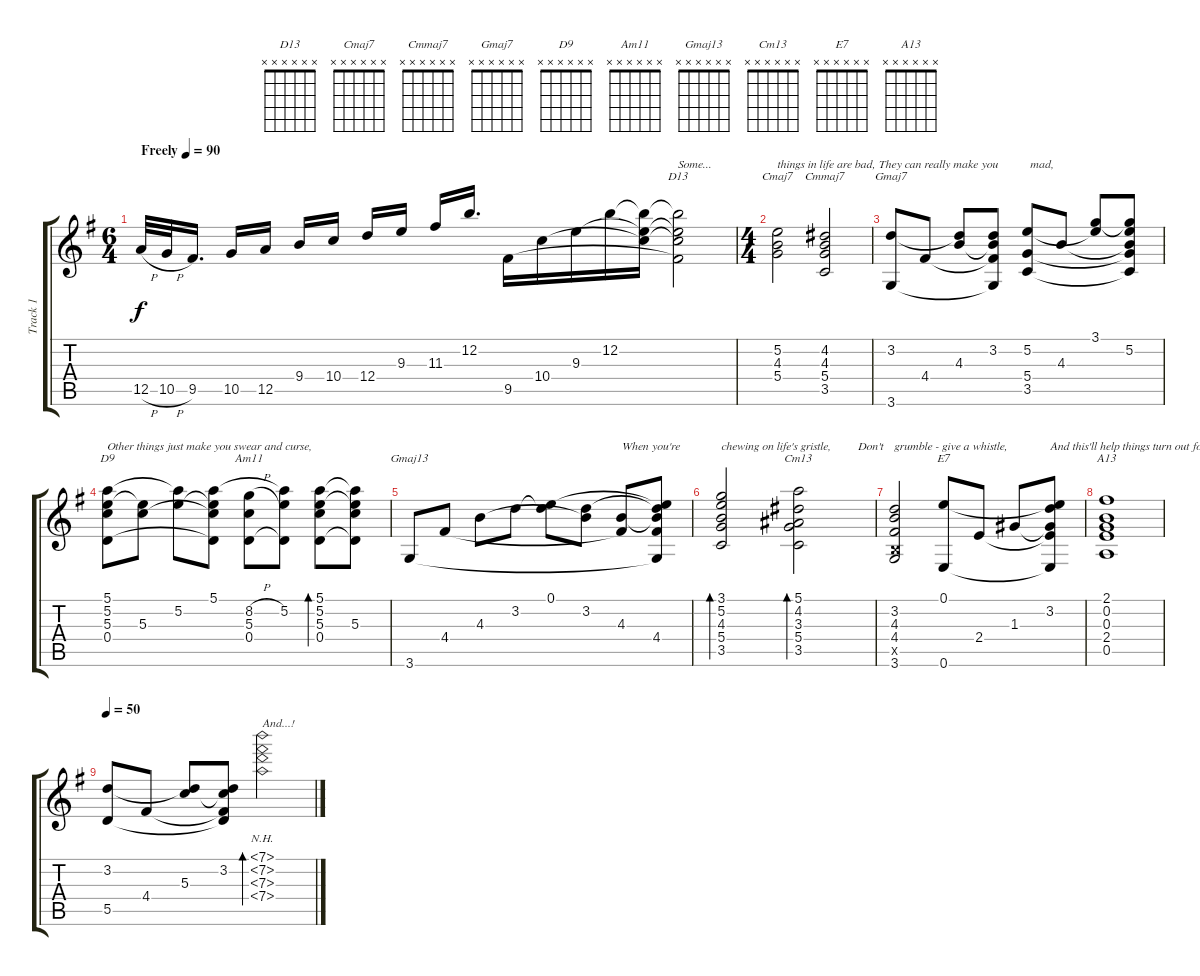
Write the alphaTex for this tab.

\track ("Track 1" "Track 1") {instrument acousticguitarsteel}
\staff {score tabs}
\tuning (E4 B3 G3 D3 A2 E2) {hide}
\chord ("D13" x x x x x x)
\chord ("Cmaj7" x x x x x x)
\chord ("Cmmaj7" x x x x x x)
\chord ("Gmaj7" x x x x x x)
\chord ("D9" x x x x x x)
\chord ("Am11" x x x x x x)
\chord ("Gmaj13" x x x x x x)
\chord ("Cm13" x x x x x x)
\chord ("E7" x x x x x x)
\chord ("A13" x x x x x x)
\ts (6 4)
\tempo (90 "Freely")
\clef g2
\ks g
12.5{h}.32{dy f instrument acousticguitarsteel beam Up beam merge} 10.5{h}.32{beam Up beam merge} 9.5.16{d beam Up beam split} 10.5.16{beam Up} 12.5.16{beam Up} 9.4.16{beam Up} 10.4.16{beam Up beam split} 12.4.16{beam Up} 9.3.16{beam Up} 11.3.16{beam Up} 12.2.16{d beam Up beam split} 9.5.16{beam merge} 10.4.16 9.3.16 12.2.16 (12.2{t} 9.3{t} 10.4{t}).16 (12.2{t} 9.3{t} 10.4{t} 9.5{t}).2{ch "D13" txt "Some..."} |
\ts (4 4)
(5.2 4.3 5.4).2{ch "Cmaj7" txt "things in life are bad, They can really make you"} (4.2 4.3 5.4 3.5).2{ch "Cmmaj7"} |
(3.2 3.6).8{ch "Gmaj7"} 4.4.8 (3.2{t} 4.3).8 (3.2 4.3{t} 4.4{t} 3.6{t}).8 (5.2 5.4 3.5).8{txt " mad,"} 4.3.8 (3.1 5.2{t}).8 (3.1{t} 5.2 4.3{t} 5.4{t} 3.5{t}).8 |
(5.1 5.2 5.3 0.4).8{ch "D9" txt "Other things just make you swear and curse,"} (5.2{t} 5.3).8 (5.1{t} 5.2).8 (5.1 5.2{t} 5.3{t} 0.4{t}).8 (8.2{h} 5.3 0.4).8{ch "Am11"} (5.1{t} 5.2 0.4{t}).8 (5.1 5.2 5.3 0.4).8{bd 60} (5.1{t} 5.2{t} 5.3 0.4{t}).8 |
3.6.8{ch "Gmaj13"} 4.4.8 4.3.8 3.2.8 (0.1 3.2{t}).8 (3.2 4.3{t}).8 (4.3 4.4{t}).8{txt "When you're"} (0.1{t} 3.2{t} 4.3{t} 4.4 3.6{t}).8 |
(3.1 5.2 4.3 5.4 3.5).2{bd 120 txt "chewing on life's gristle,         Don't"} (5.1 4.2 3.3 5.4 3.5).2{bd 120 ch "Cm13"} |
(3.2 4.3 4.4 2.5{x} 3.6).2{txt "grumble - give a whistle,"} (0.1 0.6).8{ch "E7"} 2.4.8 1.3.8 (0.1{t} 3.2 1.3{t} 2.4{t} 0.6{t}).8{txt "And this'll help things turn out for the best,"} |
(2.1 0.2 0.3 2.4 0.5).1{ch "A13"} |
\tempo 50
(3.2 5.5).8 4.4.8 (3.2{t} 5.3).8 (3.2 5.3{t} 4.4{t} 5.5{t}).8 (7.1{nh} 7.2{nh} 7.3{nh} 7.4{nh}).2{bd 120 txt "And...!"}
